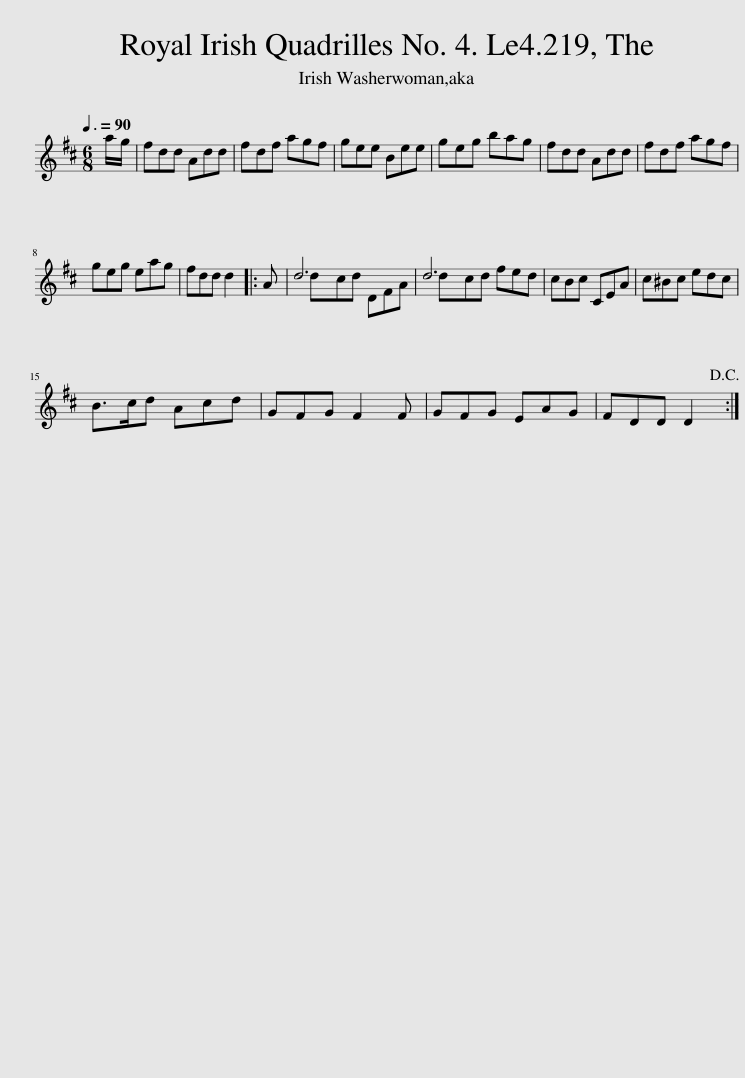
X:1
%%score ( 1 2 )
L:1/8
Q:3/8=90
M:6/8
I:linebreak $
K:D
V:1 treble
V:2 treble
V:1
 a/g/ | fdd Add | fdf agf | gee Bee | geg bag | %5
 fdd Add | fdf agf |$ geg eag | fdd d2 |: A | %10
 d6 | d6 | cBc CEA | c^Bc edc |$ B>cd Acd | %15
 GFG F2 F | GFG EAG | FDD D2!D.C.! :| %18
V:2
 x | x6 | x6 | x6 | x6 | %5
 x6 | x6 |$ x6 | x5 |: x | %10
 dcd DFA | dcd fed | x6 | x6 |$ x6 | %15
 x6 | x6 | x5 :| %18
